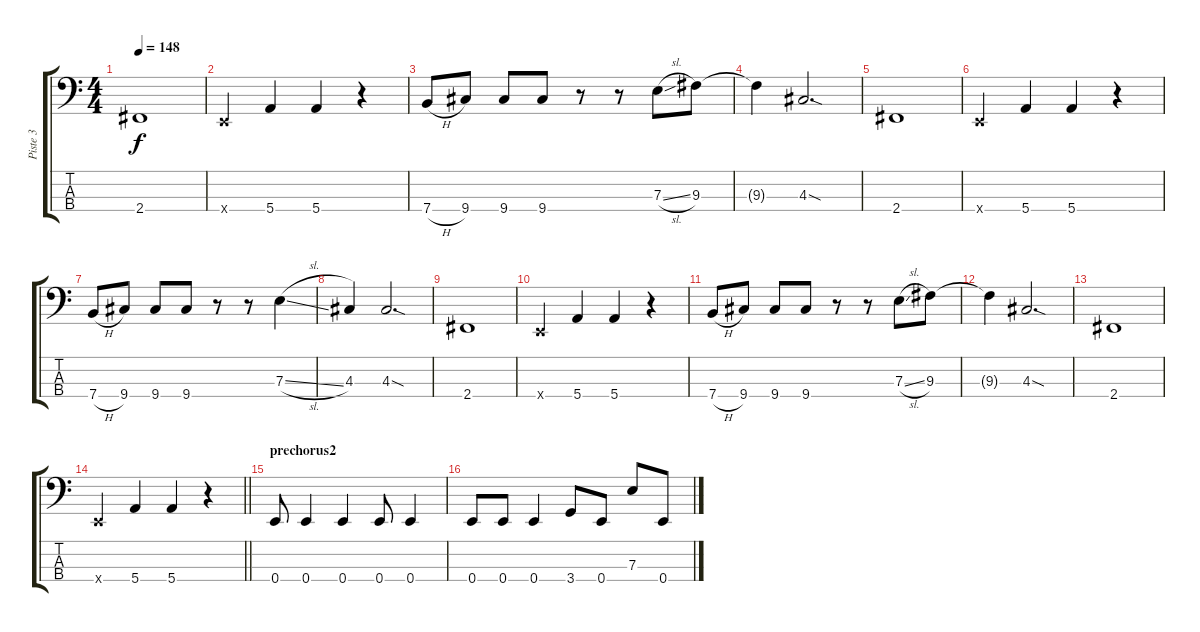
\track ("Piste 3" "Piste 3") {instrument electricbassfinger}
\staff {score tabs}
\tuning (G2 D2 A1 E1) {hide}
\ts (4 4)
\tempo 148
\clef f4
\ks c
2.4.1{dy f} |
0.4{x}.4 5.4.4 5.4.4 r.4 |
7.4{h}.8 9.4.8 9.4.8 9.4.8 r.8 r.8 7.3{sl}.8 9.3.8 |
9.3{t}.4 4.3{sod}.2{d} |
2.4.1 |
0.4{x}.4 5.4.4 5.4.4 r.4 |
7.4{h}.8 9.4.8 9.4.8 9.4.8 r.8 r.8 7.3{sl}.4 |
4.3.4 4.3{sod}.2{d} |
2.4.1 |
0.4{x}.4 5.4.4 5.4.4 r.4 |
7.4{h}.8 9.4.8 9.4.8 9.4.8 r.8 r.8 7.3{sl}.8 9.3.8 |
9.3{t}.4 4.3{sod}.2{d} |
2.4.1 |
\barLineRight lightlight
0.4{x}.4 5.4.4 5.4.4 r.4 |
\section ("" "prechorus2")
0.4.8 0.4.4 0.4.4 0.4.8 0.4.4 |
0.4.8 0.4.8 0.4.4 3.4.8 0.4.8 7.3.8 0.4.8
